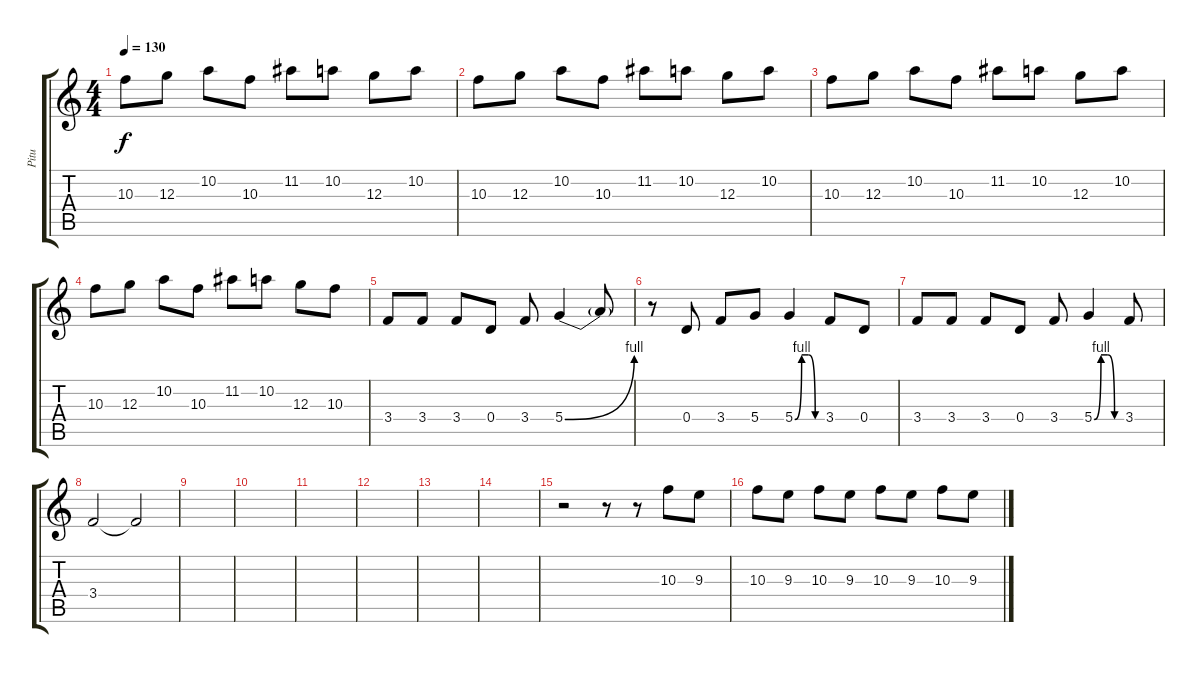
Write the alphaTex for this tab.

\track ("Pitu" "Pitu") {instrument overdrivenguitar}
\staff {score tabs}
\tuning (E4 B3 G3 D3 A2 E2) {hide}
\ts (4 4)
\tempo 130
\clef g2
\ks c
10.3.8{dy f volume 10} 12.3.8 10.2.8 10.3.8 11.2.8 10.2.8 12.3.8 10.2.8 |
10.3.8 12.3.8 10.2.8 10.3.8 11.2.8 10.2.8 12.3.8 10.2.8 |
10.3.8 12.3.8 10.2.8 10.3.8 11.2.8 10.2.8 12.3.8 10.2.8 |
10.3.8 12.3.8 10.2.8 10.3.8 11.2.8 10.2.8 12.3.8 10.3.8 |
3.4.8{volume 16} 3.4.8 3.4.8 0.4.8 3.4.8 5.4{be (bend 0 0 60 4)}.4 5.4{t}.8 |
r.8 0.4.8 3.4.8 5.4.8 5.4{be (custom 0 0 15 4 30 4 45 0 60 0)}.4 3.4.8 0.4.8 |
3.4.8 3.4.8 3.4.8 0.4.8 3.4.8 5.4{be (custom 0 0 15 4 30 4 45 0 60 0)}.4 3.4.8 |
3.4.2 3.4{t}.2 |
|
|
|
|
|
|
r.2{volume 10} r.8 r.8 10.3.8 9.3.8 |
10.3.8 9.3.8 10.3.8 9.3.8 10.3.8 9.3.8 10.3.8 9.3.8
